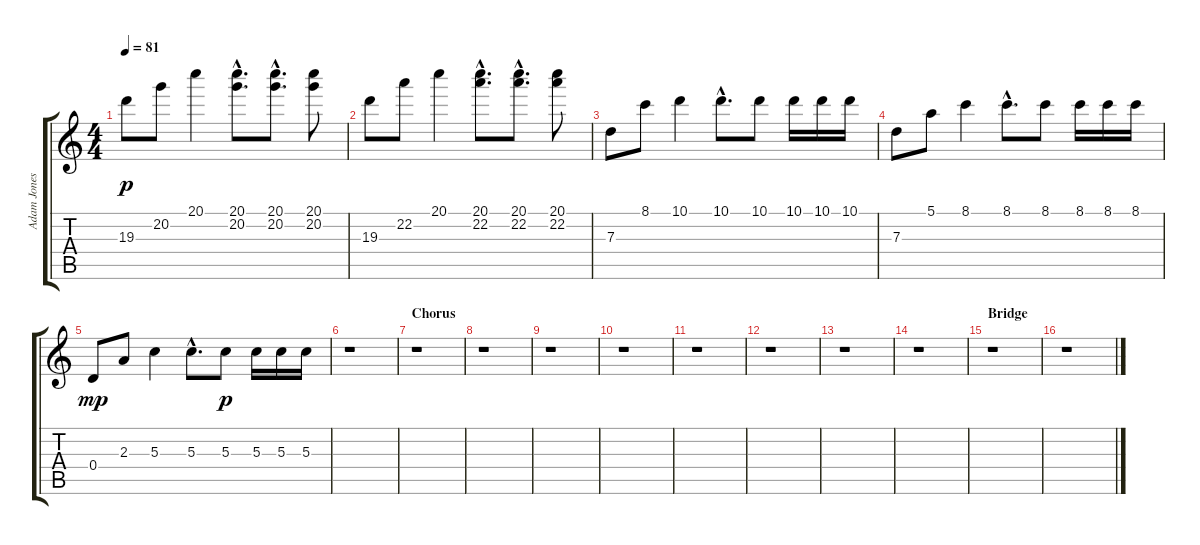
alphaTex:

\track ("Adam Jones" "Adam Jones") {instrument electricguitarjazz}
\staff {score tabs}
\tuning (E4 B3 G3 D3 A2 D2) {hide}
\ts (4 4)
\tempo 81
\clef g2
\ks c
19.3.8{dy p} 20.2.8 20.1.4 (20.1{hac} 20.2{hac}).8{d} (20.1{hac} 20.2{hac}).8{d} (20.1 20.2).8 |
19.3.8 22.2.8 20.1.4 (20.1{hac} 22.2{hac}).8{d} (20.1{hac} 22.2{hac}).8{d} (20.1 22.2).8 |
7.3.8 8.1.8 10.1.4 10.1{hac}.8{d} 10.1.8 10.1.16 10.1.16 10.1.16 |
7.3.8 5.1.8 8.1.4 8.1{hac}.8{d} 8.1.8 8.1.16 8.1.16 8.1.16 |
0.4.8{dy mp} 2.3.8 5.3.4 5.3{hac}.8{d} 5.3.8{dy p} 5.3.16 5.3.16 5.3.16 |
r.1 |
\section ("" "Chorus")
r.1 |
r.1 |
r.1 |
r.1 |
r.1 |
r.1 |
r.1 |
r.1 |
\section ("" "Bridge")
r.1 |
r.1
